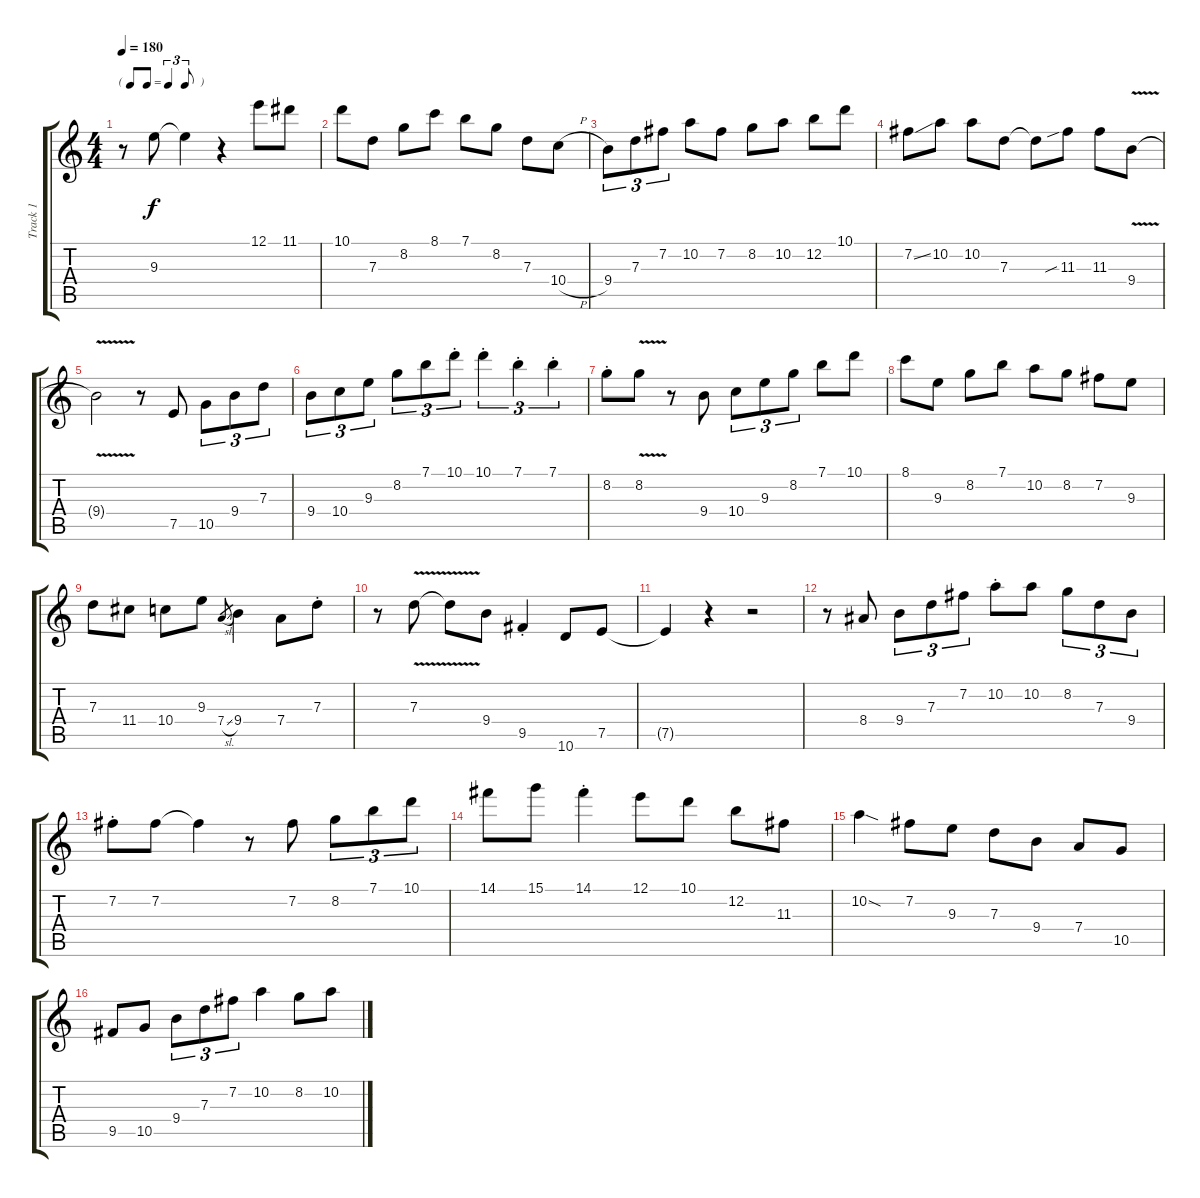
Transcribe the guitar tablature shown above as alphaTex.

\track ("Track 1" "Track 1") {instrument electricguitarjazz}
\staff {score tabs}
\tuning (E4 B3 G3 D3 A2 E2) {hide}
\ts (4 4)
\tf triplet8th
\tempo 180
\clef g2
\ks c
r.8{dy f} 9.3.8 9.3{t}.4 r.4 12.1.8 11.1.8 |
10.1.8 7.3.8 8.2.8 8.1.8 7.1.8 8.2.8 7.3.8 10.4{h}.8 |
9.4.8{tu (3 2)} 7.3.8{tu (3 2)} 7.2.8{tu (3 2)} 10.2.8 7.2.8 8.2.8 10.2.8 12.2.8 10.1.8 |
7.2{ss}.8 10.2.8 10.2.8 7.3.8 7.3{t}.8 11.3{sib}.8 11.3.8 9.4{v}.8 |
9.4{t}.2 r.8 7.5.8 10.5.8{tu (3 2)} 9.4.8{tu (3 2)} 7.3.8{tu (3 2)} |
9.4.8{tu (3 2)} 10.4.8{tu (3 2)} 9.3.8{tu (3 2)} 8.2.8{tu (3 2)} 7.1.8{tu (3 2)} 10.1{st}.8{tu (3 2)} 10.1{st}.4{tu (3 2)} 7.1{st}.4{tu (3 2)} 7.1{st}.4{tu (3 2)} |
8.2{st}.8 8.2{v}.8 r.8 9.4.8 10.4.8{tu (3 2)} 9.3.8{tu (3 2)} 8.2.8{tu (3 2)} 7.1.8 10.1.8 |
8.1.8 9.3.8 8.2.8 7.1.8 10.2.8 8.2.8 7.2.8 9.3.8 |
7.3.8 11.4.8 10.4.8 9.3.8 7.4{sl}.8{gr} 9.4.4 7.4.8 7.3{st}.8 |
r.8 7.3{v}.8 7.3{t}.8 9.4.8 9.5{st}.4 10.6.8 7.5.8 |
7.5{t}.4 r.4 r.2 |
r.8 8.4.8 9.4.8{tu (3 2)} 7.3.8{tu (3 2)} 7.2.8{tu (3 2)} 10.2{st}.8 10.2.8 8.2.8{tu (3 2)} 7.3.8{tu (3 2)} 9.4.8{tu (3 2)} |
7.2{st}.8 7.2.8 7.2{t}.4 r.8 7.2.8 8.2.8{tu (3 2)} 7.1.8{tu (3 2)} 10.1.8{tu (3 2)} |
14.1.8 15.1.8 14.1{st}.4 12.1.8 10.1.8 12.2.8 11.3.8 |
10.2{sod}.4 7.2.8 9.3.8 7.3.8 9.4.8 7.4.8 10.5.8 |
9.5.8 10.5.8 9.4.8{tu (3 2)} 7.3.8{tu (3 2)} 7.2.8{tu (3 2)} 10.2.4 8.2.8 10.2.8
